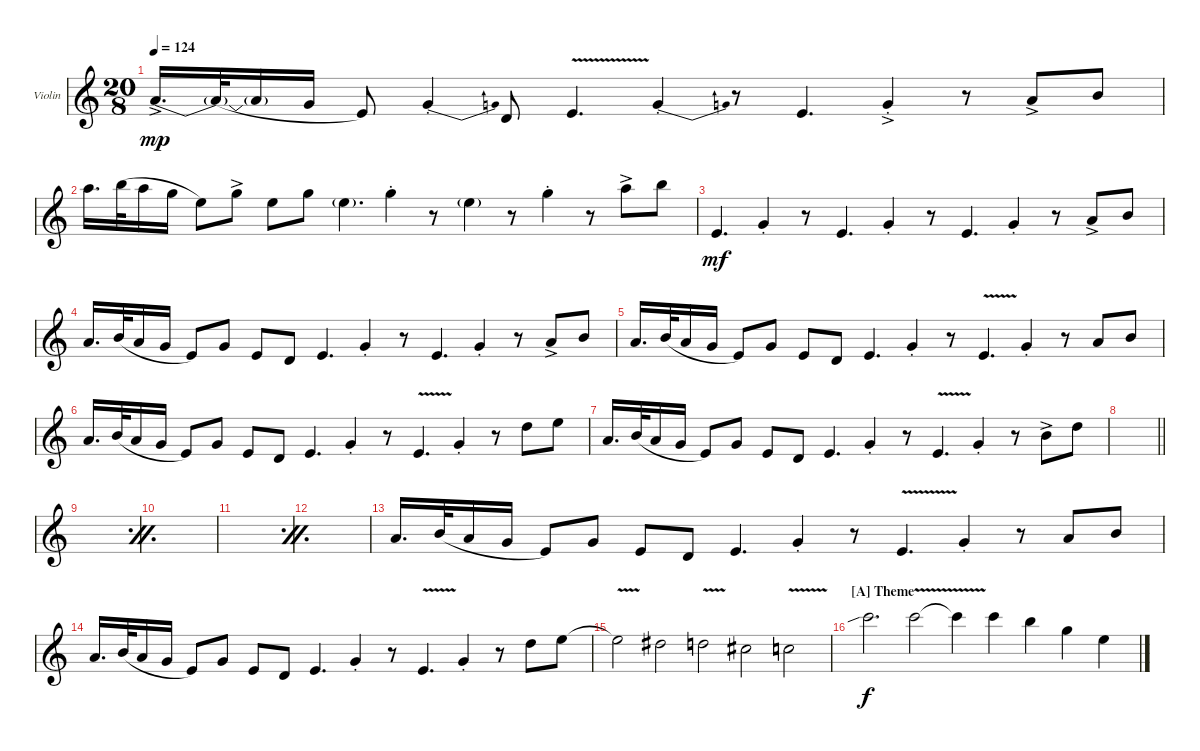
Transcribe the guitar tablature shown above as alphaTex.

\bracketExtendMode groupsimilarinstruments
\firstSystemTrackNameOrientation horizontal
\otherSystemsTrackNameOrientation horizontal
\track ("Violin" "Violin") {instrument violin}
\staff {score}
\tuning (E5 A4 D4 E3)
\ts (20 8)
\tempo 124
\clef g2
\ks c
0.2{be (bendrelease 0 0 32.4 4 36.6 4 58.199999999999996 0) ac}.16{d dy mp} 0.2{t}.32{legatoorigin} 0.2{t}.16{legatoorigin} 5.3.16{legatoorigin} 2.3.8 5.3{be (bend 0 0 10.799999999999999 1) st}.4 0.3.8 2.3{v}.4{d} 5.3{be (bend 0 0 9.6 1) st}.4 r.8 2.3.4{d} 5.3{ac st}.4 r.8 7.3{ac}.8 9.3.8 |
5.1.16{d} 14.2.32{legatoorigin} 12.2.16{legatoorigin} 17.3.16{legatoorigin} 14.3.8 17.3{ac}.8 14.3.8 17.3.8 14.3{g}.4{d} 17.3{st}.4 r.8 14.3{g}.4 r.8 17.3{st}.4 r.8 12.2{ac}.8 14.2.8 |
2.3.4{d dy mf} 5.3{st}.4 r.8 2.3.4{d} 5.3{st}.4 r.8 2.3.4{d} 5.3{st}.4 r.8 7.3{ac}.8 9.3.8 |
0.2.16{d} 2.2.32{legatoorigin} 0.2.16{legatoorigin} 5.3.16{legatoorigin} 2.3.8 5.3.8 2.3.8 0.3.8 2.3.4{d} 5.3{st}.4 r.8 2.3.4{d} 5.3{st}.4 r.8 7.3{ac}.8 9.3.8 |
0.2.16{d} 2.2.32{legatoorigin} 0.2.16{legatoorigin} 5.3.16{legatoorigin} 2.3.8 5.3.8 2.3.8 0.3.8 2.3.4{d} 5.3{st}.4 r.8 2.3{v}.4{d} 5.3{st}.4 r.8 0.2.8 9.3.8 |
0.2.16{d} 2.2.32{legatoorigin} 0.2.16{legatoorigin} 5.3.16{legatoorigin} 2.3.8 5.3.8 2.3.8 0.3.8 2.3.4{d} 5.3{st}.4 r.8 2.3{v}.4{d} 5.3{st}.4 r.8 5.2.8 7.2.8 |
0.2.16{d} 2.2.32{legatoorigin} 0.2.16{legatoorigin} 5.3.16{legatoorigin} 2.3.8 5.3.8 2.3.8 0.3.8 2.3.4{d} 5.3{st}.4 r.8 2.3{v}.4{d} 5.3{st}.4 r.8 2.2{ac}.8 5.2.8 |
\simile firstofdouble
\barLineRight lightlight
|
|
\simile secondofdouble
|
\simile firstofdouble
|
\simile secondofdouble
|
\simile none
0.2.16{d} 2.2.32{legatoorigin} 0.2.16{legatoorigin} 5.3.16{legatoorigin} 2.3.8 5.3.8 2.3.8 0.3.8 2.3.4{d} 5.3{st}.4 r.8 2.3{v}.4{d} 5.3{st}.4 r.8 0.2.8 9.3.8 |
0.2.16{d} 2.2.32{legatoorigin} 0.2.16{legatoorigin} 5.3.16{legatoorigin} 2.3.8 5.3.8 2.3.8 0.3.8 2.3.4{d} 5.3{st}.4 r.8 2.3{v}.4{d} 5.3{st}.4 r.8 5.2.8 7.2.8 |
7.2{v t}.2 6.2.2 5.2{v}.2 4.2.2 3.2{v}.2 |
\section ("A" "Theme")
8.1{sib}.2{d dy f} 8.1{v}.2 8.1{t}.4 8.1.4 7.1.4 10.2.4 7.2.4
